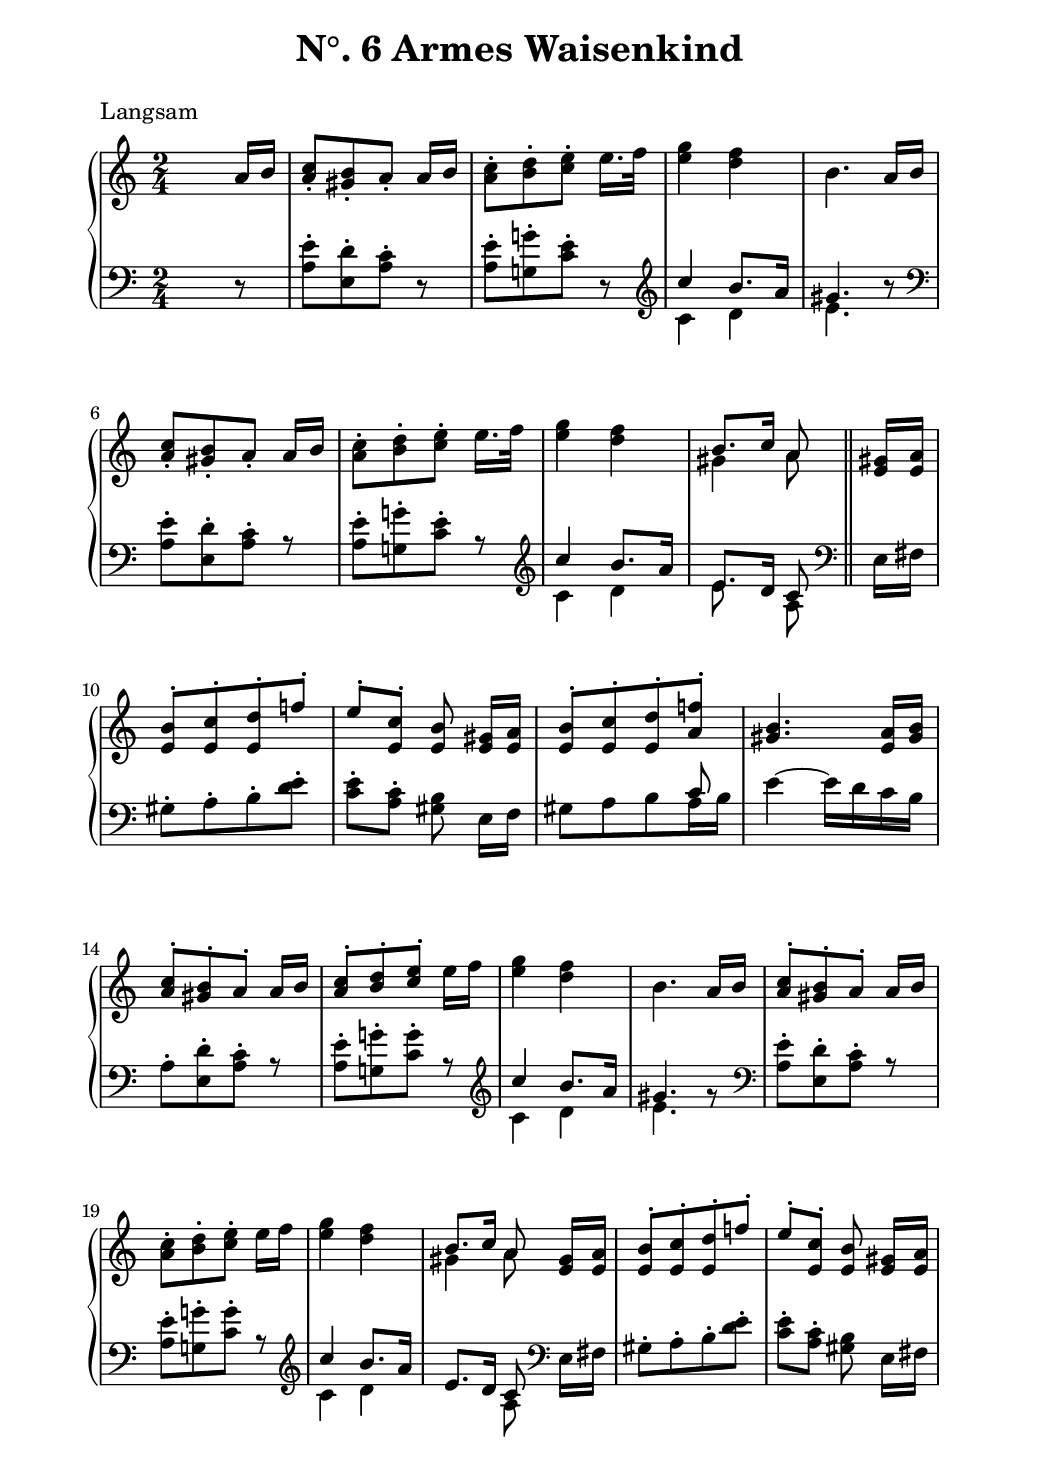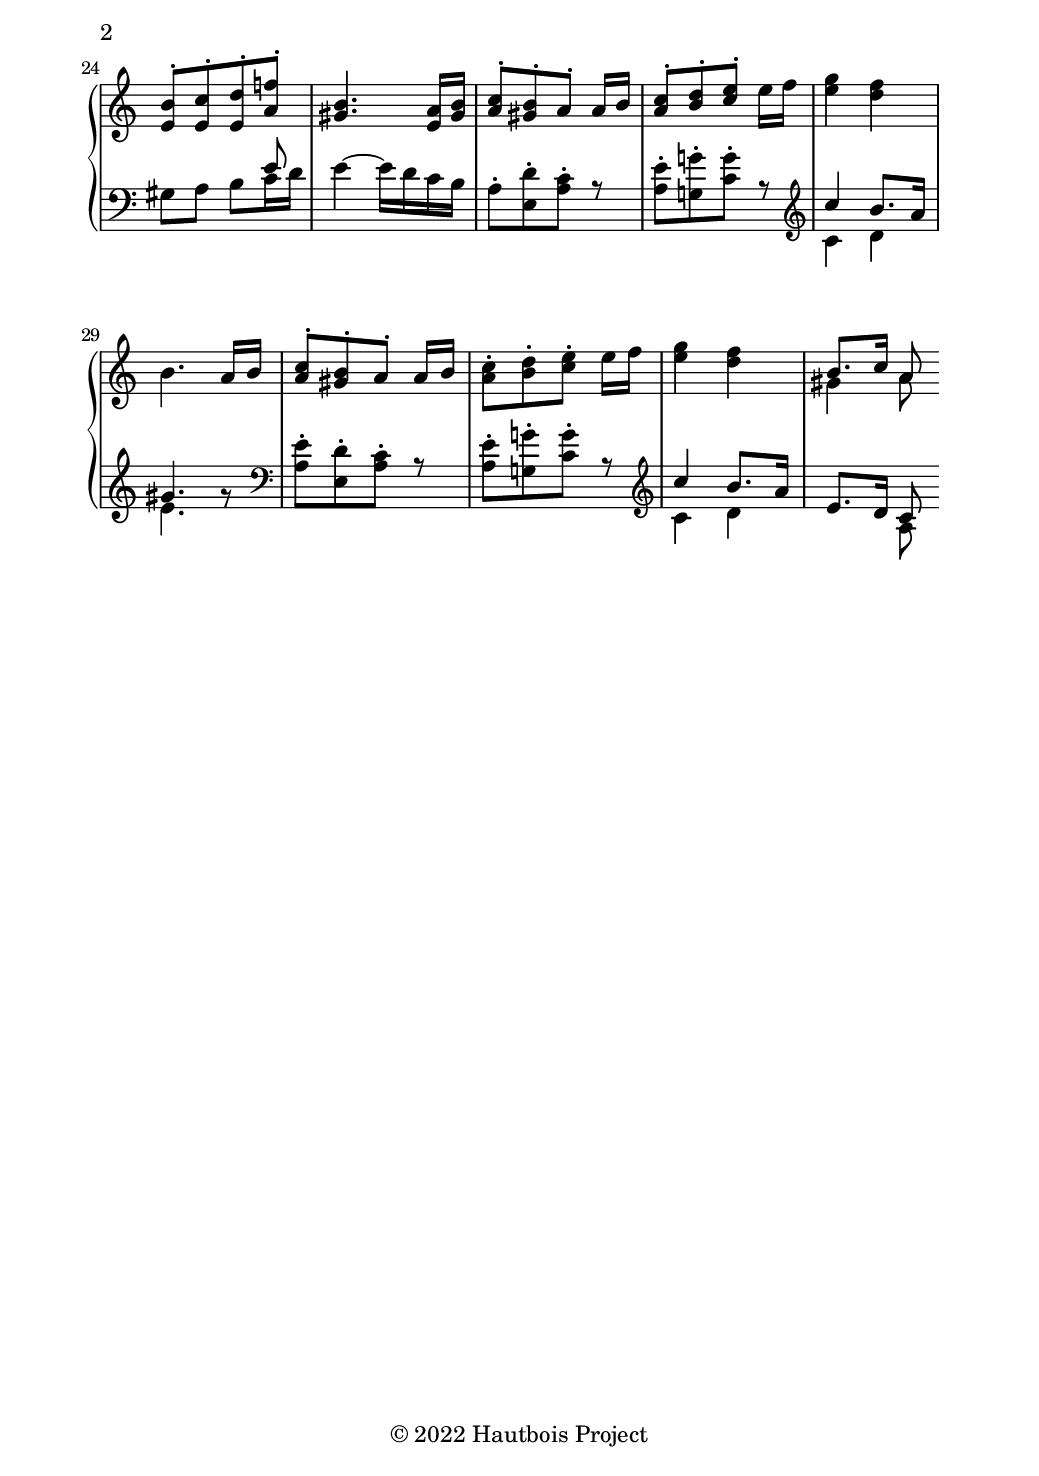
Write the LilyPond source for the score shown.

%! Title: Album für die Jugend, op.68
%! Subtitle: No 6. Armes Waisenkind
%! Subsubtitle:
%! Type: final
%! Status: working
%! Remark: correctness and fingering

\version "2.21.1"
%% Generated by lilypond-book
%% Options: [exampleindent=10.16\mm,indent=0\mm,line-width=14.5\cm,noragged-right,papersize=a5,quote]
%\include "lilypond-book-preamble.ly"
\include "italiano.ly"

%****************************************************************
% Start cut-&-pastable-section

%****************************************************************

\paper {
  % Set paper
  #(set-paper-size "b5")
  indent = 0\mm
  line-width = 14.6\cm
  ragged-right = ##f
  line-width = #(- line-width (* mm 3.000000) (* mm 1))
}

\layout {
  
}

%*****************************************
%*****************************************
\header {
  title = "N°. 6 Armes Waisenkind"
  subtitle = " "
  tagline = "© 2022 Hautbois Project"
%  Set Header
}

%*****************************************
% Start Voice
% Write the voices here
%*****************************************
MyMeter = \time 2/4
%MyTempo = \tempo "Allegro" 4. = 76
MyKey = \key do \major
PieceName = "Langsam"

TrebleI = \relative la' {
  % bar 1 - 5
  s4. la16 si | 
  <do la>8\staccato[ <si sold>\staccato la\staccato] la16 si | 
  <do la>8\staccato[ <re si>\staccato <mi do>\staccato] mi16. fa32 |
  <mi sol>4 <fa re> |
  si,4. la16 si |
  
  % bar 6 - 9
  <do la>8\staccato[ <si sold>\staccato la\staccato] la16 si | 
  <do la>8\staccato[ <re si>\staccato <mi do>\staccato] mi16. fa32 |
  <mi sol>4 <fa re> |
  <<
  {
    \voiceOne
    si,8. do16 la8
  }
  \new Voice {
    \voiceTwo
    sold4 la8
  }
  >>
  
  \bar "||" <sold! mi>16 <la mi> |
  
  % bar 10 - 12
  <si mi,>8\staccato[ <do mi,>\staccato <re mi,>\staccato fa!\staccato] |
  mi\staccato <do mi,>\staccato <si mi,> <sold mi>16[ <la mi>] |
  <si mi,>8\staccato[ <do mi,>\staccato <re mi,>\staccato <fa! la,>\staccato] |
  <si, sold>4. <la mi>16 <si sold> |
  
  % bar 13 - 19
  <do la>8\staccato[ <si sold>\staccato la\staccato] la16 si | 
  <do la>8\staccato[ <re si>\staccato <mi do>\staccato] \stemNeutral mi16 fa16 |
  <mi sol>4 <fa re> |
  si,4. la16 si |
  <do la>8\staccato[ <si sold>\staccato la\staccato] la16 si | 
  <do la>8\staccato[ <re si>\staccato <mi do>\staccato] mi16 fa |
  <mi sol>4 <fa re> |
  
  % bar 21 - 25
  <<
  {
    \voiceOne
    si,8. do16 la8
  }
  \new Voice {
    \voiceTwo
    sold4 la8
  }
  >>
  <sold mi>16[ <la mi>] |
  <si mi,>8\staccato[ <do mi,>\staccato <re mi,>\staccato fa!\staccato] |
  mi\staccato <do mi,>\staccato <si mi,> <sold mi>16[ <la mi>] |
  <si mi,>8\staccato[ <do mi,>\staccato <re mi,>\staccato <fa! la,>\staccato] |
  <si, sold>4. <la mi>16 <si sold> |
  
  % bar 26 -33
  <do la>8\staccato[ <si sold>\staccato la\staccato] la16 si | 
  <do la>8\staccato[ <re si>\staccato <mi do>\staccato] \stemNeutral mi16 fa16 |
  <mi sol>4 <fa re> |
  si,4. la16 si |
  <do la>8\staccato[ <si sold>\staccato la\staccato] la16 si | 
  <do la>8\staccato[ <re si>\staccato <mi do>\staccato] mi16 fa |
  <mi sol>4 <fa re> |
  <<
  {
    \voiceOne
    si,8. do16 la8
  }
  \new Voice {
    \voiceTwo
    sold4 la8
  }
  >>
  
  \bar ".|"
}


BassoI = \relative mi' {
  % bar 1 - 5
  s4. r8 |
  <mi la,>8\staccato[ <re mi,>\staccato <do la>\staccato ] r |
  <mi la,>8\staccato[ <sol! sol,!>\staccato <mi do>\staccato ] r |
  \clef "treble"
  <<
  {
    \voiceOne
    do'4 si8. la16 |
    sold4.
  }
  \new Voice {
    \voiceTwo
    do,4 re4 |
    mi4.
  }
  >> si'8\rest |
  
  % bar 6 - 9
  \clef "bass"
  \stemNeutral
  <mi, la,>8\staccato[ <re mi,>\staccato <do la>\staccato ] r |
  <mi la,>8\staccato[ <sol! sol,!>\staccato <mi do>\staccato ] r |
  \clef "treble"
  <<
  {
    \voiceOne
    do'4 si8. la16 |
    mi8. re16 do8
  }
  \new Voice {
    \voiceTwo
    do4 re4 |
    mi8. s16 la,8 
  }
  >> \bar "||" \clef "bass" \stemNeutral mi16 fad |
  
  % bar 10 - 12
  sold8\staccato[ la\staccato si\staccato <mi re>\staccato] |
  <mi do>\staccato <do la>\staccato <si sold> mi,16[ fa] |
  <<
  {
    \voiceOne
    s8 s8 s8 do'8
  }
  \new Voice {
    \voiceTwo
    sold8[ la si la16 si16]
  }
  >>
  \stemNeutral mi4~ mi16 re do si |
  
  % bar 13 - 18
  la8\staccato[ <re mi,>\staccato <do la>\staccato] r |
  <mi la,>\staccato[ <sol! sol,!>\staccato <sol do,>\staccato] r |
  \clef "treble"
  <<
  {  \voiceOne
     do4 si8. la16 | sold4.
  }
  \\
  \new Voice
  {
    \voiceTwo
    do,4 re | mi4. 
  }
  >>
  sol8\rest |
  
  \clef "bass"
  <mi la,>8\staccato[ <re mi,>\staccato <do la>\staccato] r |
  <mi la,>\staccato[ <sol! sol,!>\staccato <sol do,>\staccato] r |
  
  % bar 19 - 25
  \clef "treble"
  <<
  {  \voiceOne
     do4 si8. la16 | mi8. re16 do8
  }
  \\
  \new Voice
  {
    \voiceTwo
    do4 re | s4 la8
  }
  >>
  \clef "bass"
  mi16 fad |
  sold8\staccato[ la\staccato si\staccato <re mi>\staccato]
  <mi do>\staccato[ <do la>\staccato] <si sold> mi,16[ fad] |
  <<
  { \voiceOne
    s4. mi'8
  }
  \\
  \new Voice
  { \voiceTwo
    sold,8 la si do16 re
  }
  >> |
  mi4~ mi16 re do si |
  la8\staccato[ <re mi,>\staccato <do la>\staccato] r |
  
  % bar 26 - 32
  <mi la,>\staccato[ <sol! sol,!>\staccato <sol do,>\staccato] r |
  \clef "treble"
  <<
  {  \voiceOne
     do4 si8. la16 | sold4.
  }
  \\
  \new Voice
  {
    \voiceTwo
    do,4 re | mi4. 
  }
  >>
  sol8\rest |
  
  \clef "bass"
  <mi la,>8\staccato[ <re mi,>\staccato <do la>\staccato] r |
  <mi la,>\staccato[ <sol! sol,!>\staccato <sol do,>\staccato] r 
  
  \clef "treble"
  <<
  {  \voiceOne
     do4 si8. la16 | mi8. re16 do8
  }
  \\
  \new Voice
  {
    \voiceTwo
    do4 re | s4 la8
  }
  >>
  
  \bar ".|"
}


%*****************************************
%  Start Score
%*****************************************

%\markup { \vspace #1 }
\score {
  \header {
    piece = \PieceName
  }
  \new PianoStaff <<
    \new Staff { 
      \clef "treble" 
      %\MyTempo
      \MyKey
      \MyMeter
        \TrebleI
    }
    \new Staff { 
      \clef "bass"
      %\MyTempo
      \MyKey
      \MyMeter
        \BassoI
    }
  >>
}
